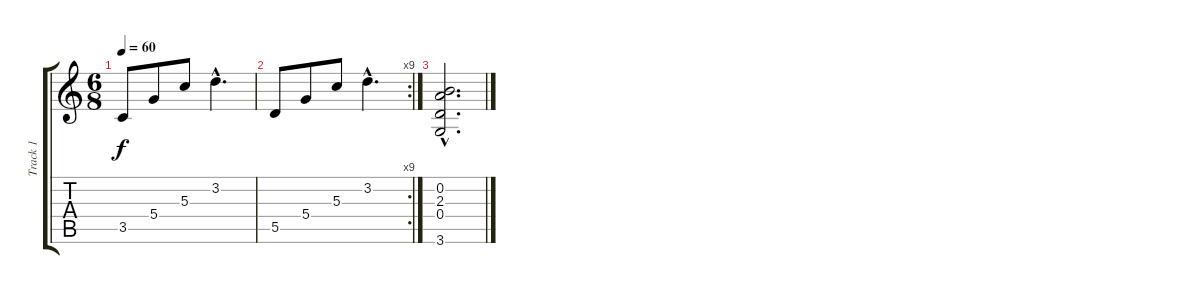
\track ("Track 1" "Track 1") {instrument acousticguitarnylon}
\staff {score tabs}
\tuning (E4 B3 G3 D3 A2 E2) {hide}
\ts (6 8)
\tempo 60
\clef g2
\ks c
3.5.8{dy f} 5.4.8 5.3.8 3.2{hac}.4{d} |
\rc 9
5.5.8 5.4.8 5.3.8 3.2{hac}.4{d} |
(0.2{hac} 2.3{hac} 0.4{hac} 3.6{hac}).2{d}
